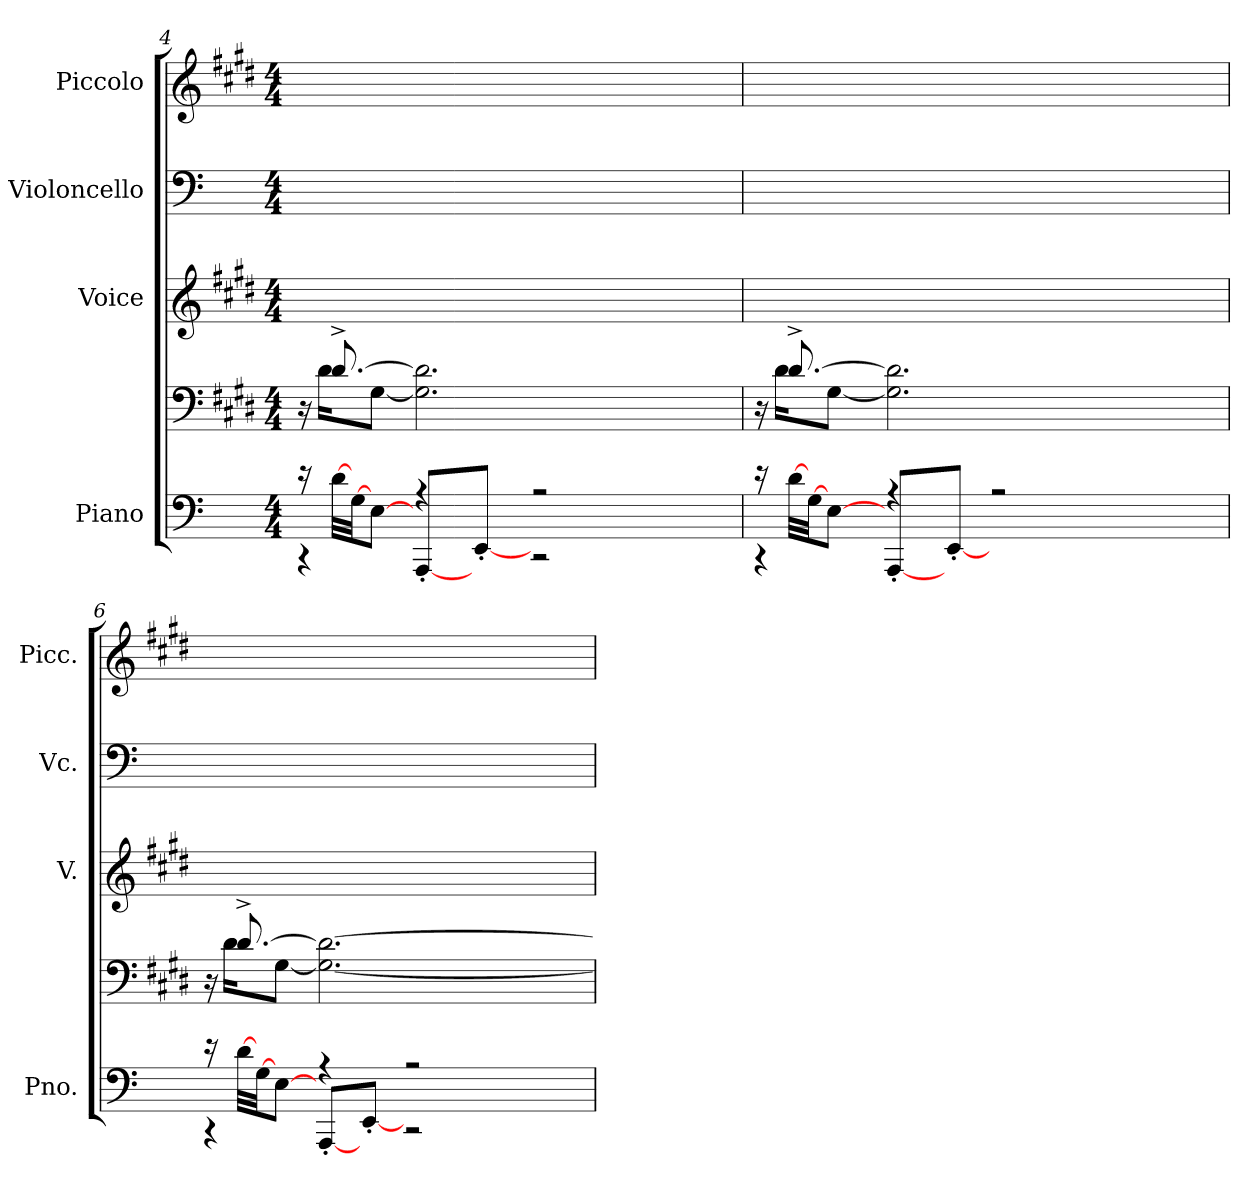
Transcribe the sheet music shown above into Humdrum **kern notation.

**kern	**kern	**kern	**kern	**kern
*part4	*part4	*part3	*part2	*part1
*staff5	*staff4	*staff3	*staff2	*staff1
*I"Piano	*	*I"Voice	*I"Violoncello	*I"Piccolo
*I'Pno.	*	*I'V.	*I'Vc.	*I'Picc.
*clefF4	*clefF4	*clefG2	*clefF4	*clefG2
*	*	*	*	*ITrd-7c-12
*k[]	*k[f#c#g#d#]	*k[f#c#g#d#]	*k[]	*k[f#c#g#d#]
*	*E:	*E:	*	*E:
*M4/4	*M4/4	*M4/4	*M4/4	*M4/4
=4	=4	=4	=4	=4
*^	*^	*	*	*
16r	4r	16r	16ryy	8ryy	4ryy	4ryy
[32d\LLL	.	[8.d#^	16d#KL	.	.	.
[32GJJ	.	.	.	.	.	.
[8EJ	.	.	[8G#J	8ryy	.	.
4rA	[8AAA'/L	2.ryy	2.G#] 2.d#]	12ryy	4ryy	8ryy
.	.	.	.	12ryy	.	.
.	[8EE'J	.	.	.	.	8ryy
.	.	.	.	12ryy	.	.
2rA	2r	.	.	8ryy	16ryy	4ryy
.	.	.	.	.	16ryy	.
.	.	.	.	8ryy	8ryy	.
.	.	.	.	8ryy	16ryy	8ryy
.	.	.	.	.	16ryy	.
.	.	.	.	8ryy	8ryy	8ryy
=5	=5	=5	=5	=5	=5	=5
16r	4r	16r	16ryy	8ryy	4ryy	8ryy
[32d\LLL	.	[8.d#^	16d#KL	.	.	.
[32GJJ	.	.	.	.	.	.
[8EJ	.	.	[8G#J	8ryy	.	16ryy
.	.	.	.	.	.	16ryy
4rA	[8AAA'/L	2.ryy	2.G#] 2.d#]	8ryy	4ryy	16ryy
.	.	.	.	.	.	16ryy
.	[8EE'J	.	.	8ryy	.	8ryy
2rA	2ryy	.	.	12ryy	8ryy	4ryy
.	.	.	.	12ryy	.	.
.	.	.	.	.	8ryy	.
.	.	.	.	12ryy	.	.
.	.	.	.	8ryy	16ryy	8ryy
.	.	.	.	.	16ryy	.
.	.	.	.	8ryy	16ryy	8ryy
.	.	.	.	.	16ryy	.
=6	=6	=6	=6	=6	=6	=6
16r	4r	16r	16ryy	4ryy	4ryy	2ryy
[32d\LLL	.	[8.d#^	16d#KL	.	.	.
[32GJJ	.	.	.	.	.	.
[8EJ	.	.	[8G#J	.	.	.
4rA	[8AAA'/L	2.ryy	2.G#_ 2.d#_	8ryy	4ryy	.
.	[8EE'J	.	.	8ryy	.	.
2rA	2r	.	.	2ryy	16ryy	4ryy
.	.	.	.	.	16ryy	.
.	.	.	.	.	8ryy	.
.	.	.	.	.	4ryy	8ryy
.	.	.	.	.	.	8ryy
*v	*v	*	*	*	*	*
*	*v	*v	*	*	*
=	=	=	=	=
*-	*-	*-	*-	*-
